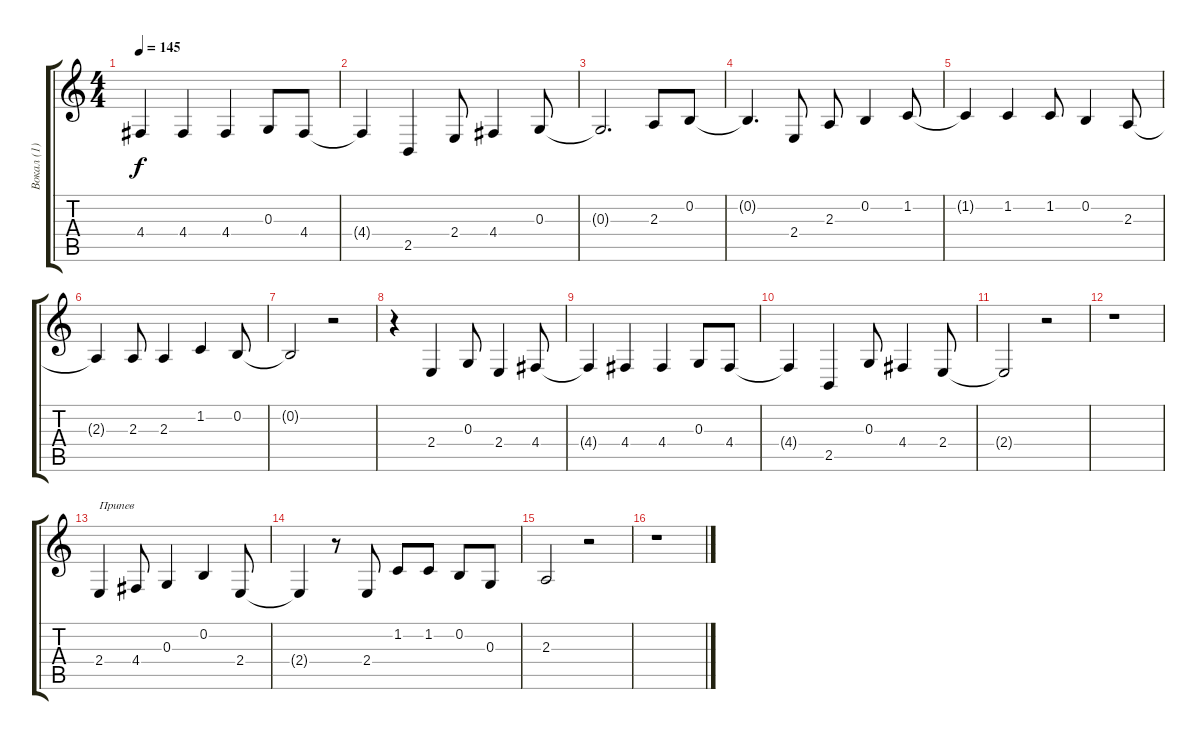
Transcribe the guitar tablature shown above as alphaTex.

\track ("Вокал (1)" "Вокал (1)") {instrument oboe}
\staff {score tabs}
\tuning (E4 B3 G3 D3 A2 E2) {hide}
\ts (4 4)
\tempo 145
\clef g2
\ks c
4.4{t}.4{dy f} 4.4.4 4.4.4 0.3.8 4.4.8 |
4.4{t}.4 2.5.4 2.4.8 4.4.4 0.3.8 |
0.3{t}.2{d} 2.3.8 0.2.8 |
0.2{t}.4{d} 2.4.8 2.3.8 0.2.4 1.2.8 |
1.2{t}.4 1.2.4 1.2.8 0.2.4 2.3.8 |
2.3{t}.4 2.3.8 2.3.4 1.2.4 0.2.8 |
0.2{t}.2 r.2 |
r.4 2.4.4 0.3.8 2.4.4 4.4.8 |
4.4{t}.4 4.4.4 4.4.4 0.3.8 4.4.8 |
4.4{t}.4 2.5.4 0.3.8 4.4.4 2.4.8 |
2.4{t}.2 r.2 |
r.1 |
2.4.4{txt "Припев"} 4.4.8 0.3.4 0.2.4 2.4.8 |
2.4{t}.4 r.8 2.4.8 1.2.8 1.2.8 0.2.8 0.3.8 |
2.3.2 r.2 |
r.1
